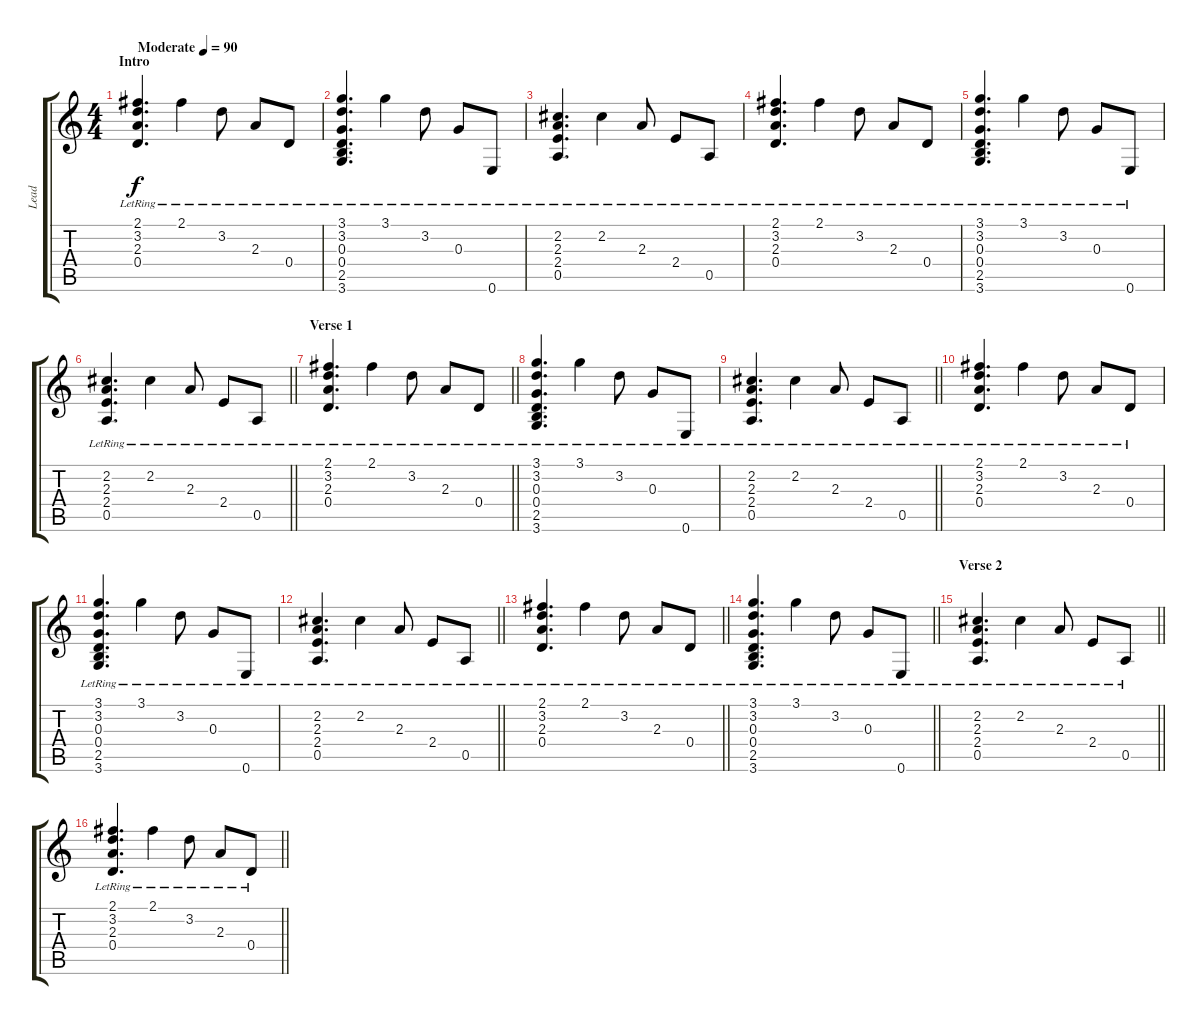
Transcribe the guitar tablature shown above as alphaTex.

\track ("Lead" "Lead") {instrument acousticguitarsteel}
\staff {score tabs}
\tuning (E4 B3 G3 D3 A2 E2) {hide}
\ts (4 4)
\section ("" "Intro")
\tempo (90 "Moderate")
\clef g2
\ks c
(2.1{lr} 3.2{lr} 2.3{lr} 0.4{lr}).4{d dy f instrument acousticguitarsteel} 2.1{lr}.4 3.2{lr}.8 2.3{lr}.8 0.4{lr}.8 |
(3.1{lr} 3.2{lr} 0.3{lr} 0.4{lr} 2.5{lr} 3.6{lr}).4{d} 3.1{lr}.4 3.2{lr}.8 0.3{lr}.8 0.6{lr}.8 |
(2.2{lr} 2.3{lr} 2.4{lr} 0.5{lr}).4{d} 2.2{lr}.4 2.3{lr}.8 2.4{lr}.8 0.5{lr}.8 |
(2.1{lr} 3.2{lr} 2.3{lr} 0.4{lr}).4{d} 2.1{lr}.4 3.2{lr}.8 2.3{lr}.8 0.4{lr}.8 |
(3.1{lr} 3.2{lr} 0.3{lr} 0.4{lr} 2.5{lr} 3.6{lr}).4{d} 3.1{lr}.4 3.2{lr}.8 0.3{lr}.8 0.6{lr}.8 |
\barLineRight lightlight
(2.2{lr} 2.3{lr} 2.4{lr} 0.5{lr}).4{d} 2.2{lr}.4 2.3{lr}.8 2.4{lr}.8 0.5{lr}.8 |
\section ("" "Verse 1")
\barLineRight lightlight
(2.1{lr} 3.2{lr} 2.3{lr} 0.4{lr}).4{d} 2.1{lr}.4 3.2{lr}.8 2.3{lr}.8 0.4{lr}.8 |
\section ("" "")
(3.1{lr} 3.2{lr} 0.3{lr} 0.4{lr} 2.5{lr} 3.6{lr}).4{d} 3.1{lr}.4 3.2{lr}.8 0.3{lr}.8 0.6{lr}.8 |
\barLineRight lightlight
(2.2{lr} 2.3{lr} 2.4{lr} 0.5{lr}).4{d} 2.2{lr}.4 2.3{lr}.8 2.4{lr}.8 0.5{lr}.8 |
(2.1{lr} 3.2{lr} 2.3{lr} 0.4{lr}).4{d} 2.1{lr}.4 3.2{lr}.8 2.3{lr}.8 0.4{lr}.8 |
(3.1{lr} 3.2{lr} 0.3{lr} 0.4{lr} 2.5{lr} 3.6{lr}).4{d} 3.1{lr}.4 3.2{lr}.8 0.3{lr}.8 0.6{lr}.8 |
\barLineRight lightlight
(2.2{lr} 2.3{lr} 2.4{lr} 0.5{lr}).4{d} 2.2{lr}.4 2.3{lr}.8 2.4{lr}.8 0.5{lr}.8 |
\barLineRight lightlight
(2.1{lr} 3.2{lr} 2.3{lr} 0.4{lr}).4{d} 2.1{lr}.4 3.2{lr}.8 2.3{lr}.8 0.4{lr}.8 |
\section ("" "")
\barLineRight lightlight
(3.1{lr} 3.2{lr} 0.3{lr} 0.4{lr} 2.5{lr} 3.6{lr}).4{d} 3.1{lr}.4 3.2{lr}.8 0.3{lr}.8 0.6{lr}.8 |
\section ("" "Verse 2")
\barLineRight lightlight
(2.2{lr} 2.3{lr} 2.4{lr} 0.5{lr}).4{d} 2.2{lr}.4 2.3{lr}.8 2.4{lr}.8 0.5{lr}.8 |
\barLineRight lightlight
(2.1{lr} 3.2{lr} 2.3{lr} 0.4{lr}).4{d} 2.1{lr}.4 3.2{lr}.8 2.3{lr}.8 0.4{lr}.8
